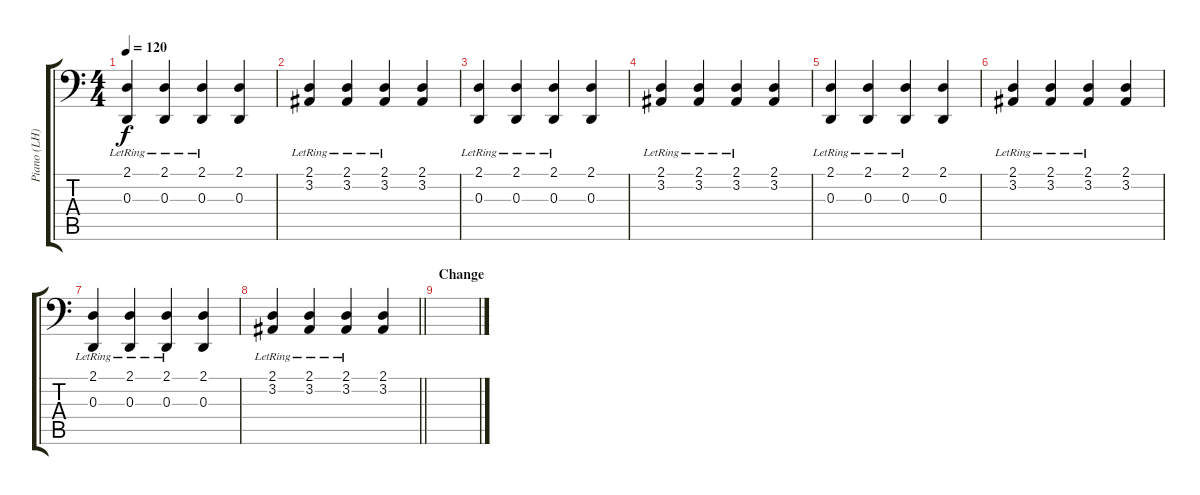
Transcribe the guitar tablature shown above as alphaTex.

\track ("Piano (LH)" "Piano (LH)") {instrument acousticgrandpiano}
\staff {score tabs}
\tuning (C3 G2 D2 A1 E1 B0) {hide}
\ts (4 4)
\tempo 120
\clef f4
\ks c
(2.1{lr} 0.3{lr}).4{dy f} (2.1{lr} 0.3{lr}).4 (2.1{lr} 0.3{lr}).4 (2.1 0.3).4 |
(2.1{lr} 3.2{lr}).4 (2.1{lr} 3.2{lr}).4 (2.1{lr} 3.2{lr}).4 (2.1 3.2).4 |
(2.1{lr} 0.3{lr}).4 (2.1{lr} 0.3{lr}).4 (2.1{lr} 0.3{lr}).4 (2.1 0.3).4 |
(2.1{lr} 3.2{lr}).4 (2.1{lr} 3.2{lr}).4 (2.1{lr} 3.2{lr}).4 (2.1 3.2).4 |
(2.1{lr} 0.3{lr}).4 (2.1{lr} 0.3{lr}).4 (2.1{lr} 0.3{lr}).4 (2.1 0.3).4 |
(2.1{lr} 3.2{lr}).4 (2.1{lr} 3.2{lr}).4 (2.1{lr} 3.2{lr}).4 (2.1 3.2).4 |
(2.1{lr} 0.3{lr}).4 (2.1{lr} 0.3{lr}).4 (2.1{lr} 0.3{lr}).4 (2.1 0.3).4 |
\barLineRight lightlight
(2.1{lr} 3.2{lr}).4 (2.1{lr} 3.2{lr}).4 (2.1{lr} 3.2{lr}).4 (2.1 3.2).4 |
\section ("" "Change")
